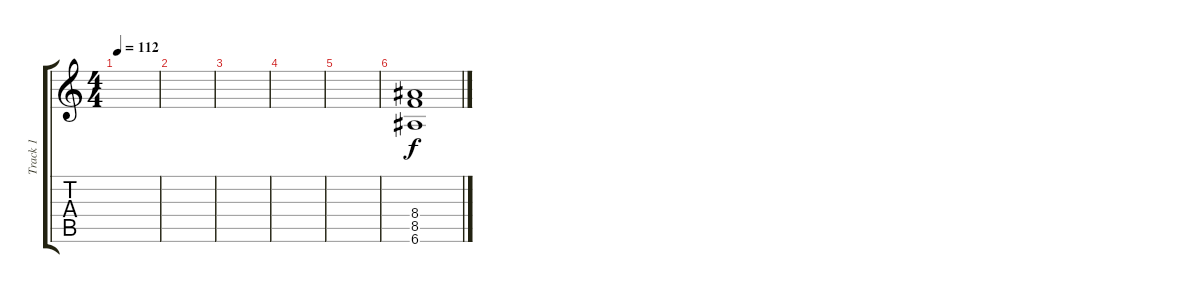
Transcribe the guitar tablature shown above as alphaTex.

\track ("Track 1" "Track 1") {instrument overdrivenguitar}
\staff {score tabs}
\tuning (E4 B3 G3 D3 A2 E2) {hide}
\ts (4 4)
\tempo 112
\clef g2
\ks c
|
|
|
|
|
(8.4 8.5 6.6).1
